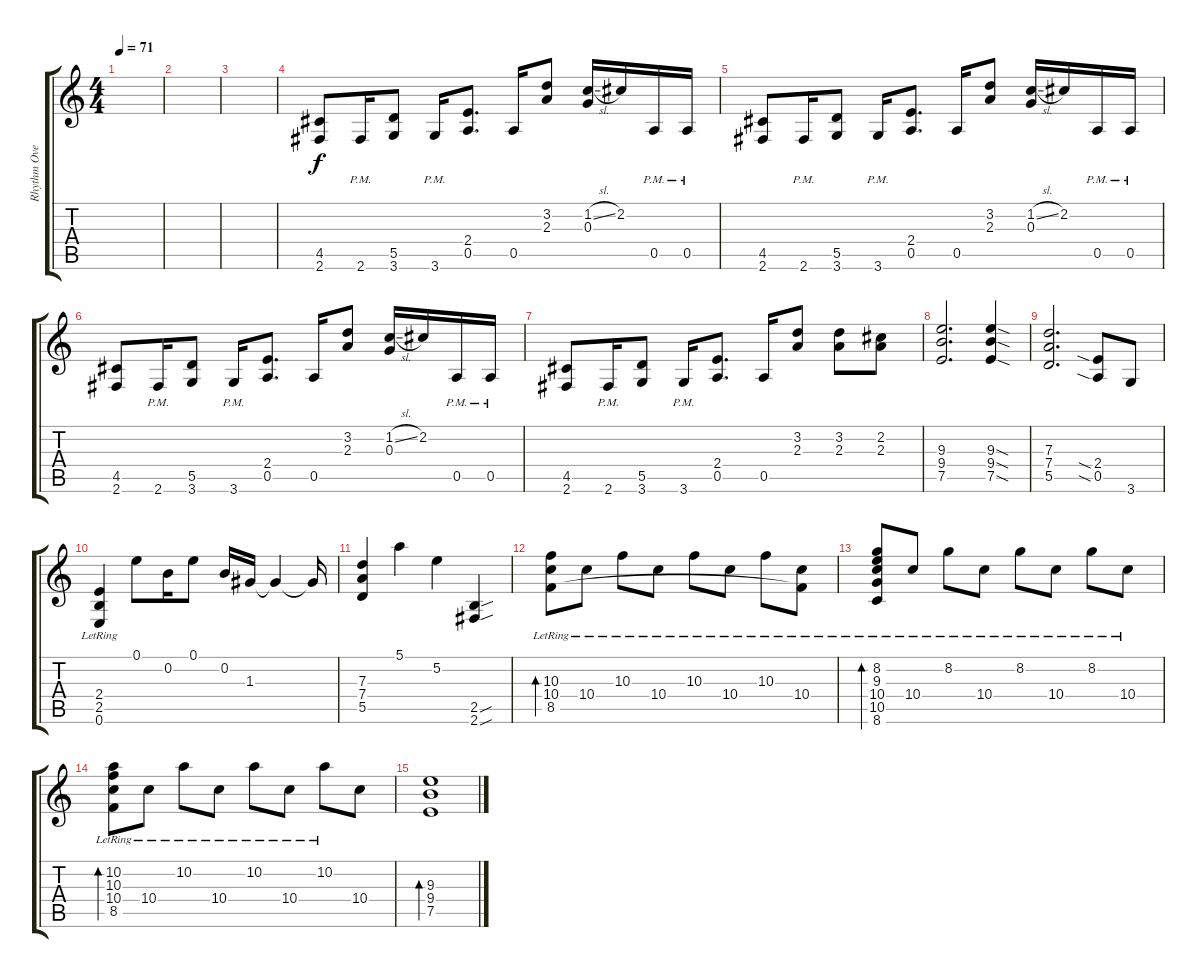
\track ("Rhythm Overdriven" "Rhythm Ove") {instrument distortionguitar}
\staff {score tabs}
\tuning (E4 B3 G3 D3 A2 E2) {hide}
\ts (4 4)
\tempo 71
\clef g2
\ks c
|
|
|
(4.5 2.6).8 2.6{pm}.16 (5.5 3.6).8 3.6{pm}.16 (2.4 0.5).8{d} 0.5.16 (3.2 2.3).8 (1.2{sl} 0.3).16 2.2.16 0.5{pm}.16 0.5{pm}.16 |
(4.5 2.6).8 2.6{pm}.16 (5.5 3.6).8 3.6{pm}.16 (2.4 0.5).8{d} 0.5.16 (3.2 2.3).8 (1.2{sl} 0.3).16 2.2.16 0.5{pm}.16 0.5{pm}.16 |
(4.5 2.6).8 2.6{pm}.16 (5.5 3.6).8 3.6{pm}.16 (2.4 0.5).8{d} 0.5.16 (3.2 2.3).8 (1.2{sl} 0.3).16 2.2.16 0.5{pm}.16 0.5{pm}.16 |
(4.5 2.6).8 2.6{pm}.16 (5.5 3.6).8 3.6{pm}.16 (2.4 0.5).8{d} 0.5.16 (3.2 2.3).8 (3.2 2.3).8 (2.2 2.3).8 |
(9.3 9.4 7.5).2{d} (9.3{sod} 9.4{sod} 7.5{sod}).4 |
(7.3 7.4 5.5).2{d} (2.4{sia} 0.5{sia}).8 3.6.8 |
(2.4{lr} 2.5{lr} 0.6{lr}).4 0.1.8 0.2.16 0.1.8 0.2.16 1.3.16 1.3{t}.4 1.3{t}.16 |
(7.3 7.4 5.5).4 5.1.4 5.2.4 (2.5{sou} 2.6{sou}).4 |
(10.3{lr} 10.4{lr} 8.5{lr}).8{bd 120} 10.4{lr}.8 10.3{lr}.8 10.4{lr}.8 10.3{lr}.8 10.4{lr}.8 10.3{lr}.8 (10.4{lr} 8.5{t}).8 |
(8.2{lr} 9.3{lr} 10.4{lr} 10.5{lr} 8.6{lr}).8{bd 60} 10.4{lr}.8 8.2{lr}.8 10.4{lr}.8 8.2{lr}.8 10.4{lr}.8 8.2{lr}.8 10.4{lr}.8 |
(10.2 10.3{lr} 10.4{lr} 8.5{lr}).8{bd 60} 10.4{lr}.8 10.2{lr}.8 10.4{lr}.8 10.2{lr}.8 10.4{lr}.8 10.2{lr}.8 10.4.8 |
(9.3 9.4 7.5).1{bd 60}
